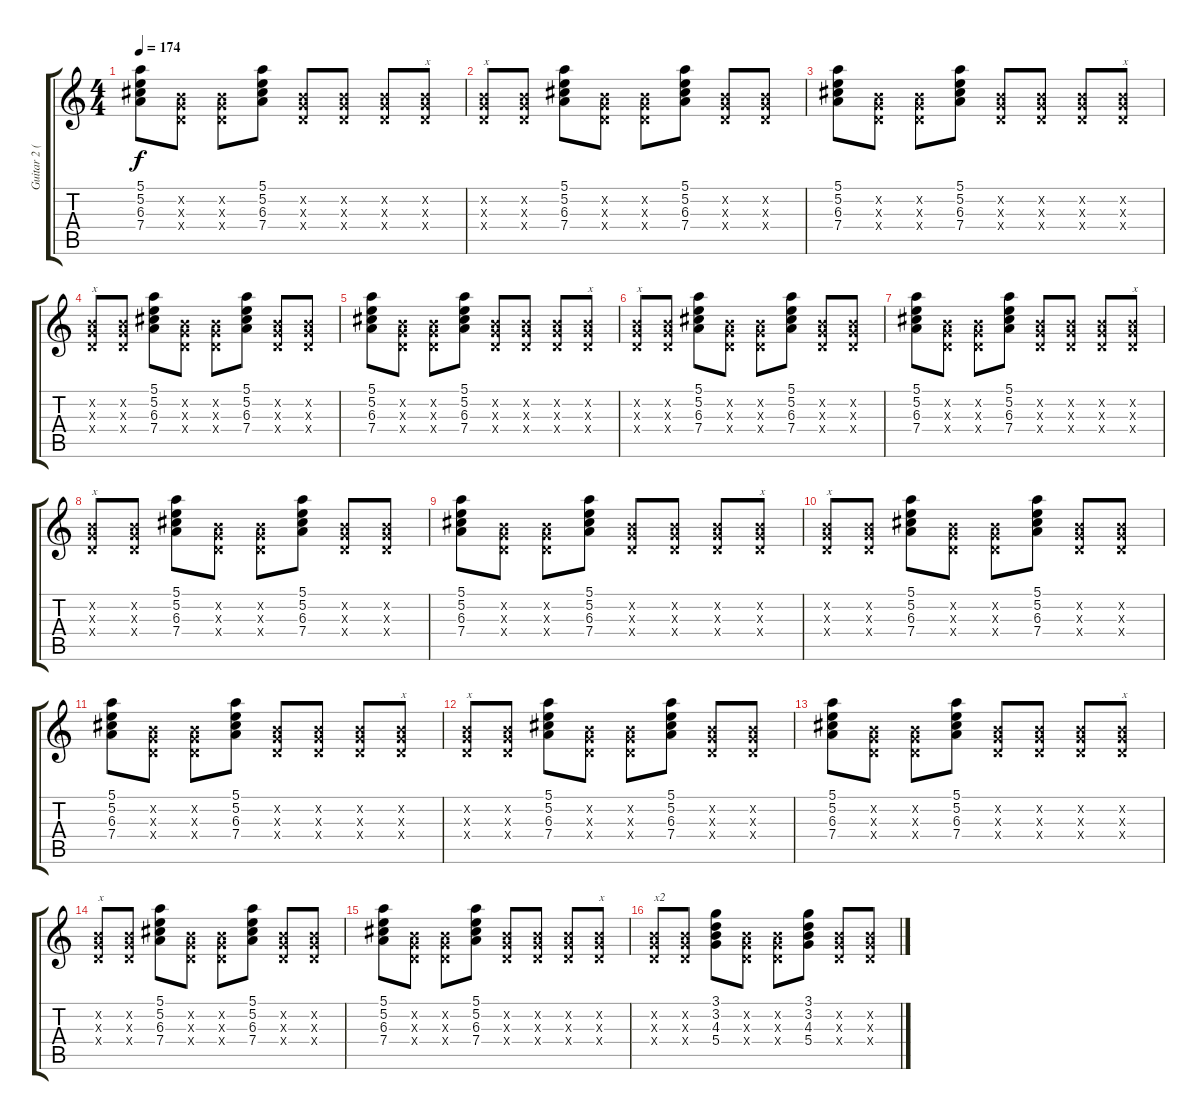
\track ("Guitar 2 (Clean)" "Guitar 2 (") {instrument electricguitarclean}
\staff {score tabs}
\tuning (E4 B3 G3 D3 A2 E2) {hide}
\ts (4 4)
\tempo 174
\clef g2
\ks c
(5.1 5.2 6.3 7.4).8{dy f} (0.2{x} 0.3{x} 0.4{x}).8 (0.2{x} 0.3{x} 0.4{x}).8 (5.1 5.2 6.3 7.4).8 (0.2{x} 0.3{x} 0.4{x}).8 (0.2{x} 0.3{x} 0.4{x}).8 (0.2{x} 0.3{x} 0.4{x}).8 (0.2{x} 0.3{x} 0.4{x}).8{txt "x"} |
(0.2{x} 0.3{x} 0.4{x}).8{txt "x"} (0.2{x} 0.3{x} 0.4{x}).8 (5.1 5.2 6.3 7.4).8 (0.2{x} 0.3{x} 0.4{x}).8 (0.2{x} 0.3{x} 0.4{x}).8 (5.1 5.2 6.3 7.4).8 (0.2{x} 0.3{x} 0.4{x}).8 (0.2{x} 0.3{x} 0.4{x}).8 |
(5.1 5.2 6.3 7.4).8 (0.2{x} 0.3{x} 0.4{x}).8 (0.2{x} 0.3{x} 0.4{x}).8 (5.1 5.2 6.3 7.4).8 (0.2{x} 0.3{x} 0.4{x}).8 (0.2{x} 0.3{x} 0.4{x}).8 (0.2{x} 0.3{x} 0.4{x}).8 (0.2{x} 0.3{x} 0.4{x}).8{txt "x"} |
(0.2{x} 0.3{x} 0.4{x}).8{txt "x"} (0.2{x} 0.3{x} 0.4{x}).8 (5.1 5.2 6.3 7.4).8 (0.2{x} 0.3{x} 0.4{x}).8 (0.2{x} 0.3{x} 0.4{x}).8 (5.1 5.2 6.3 7.4).8 (0.2{x} 0.3{x} 0.4{x}).8 (0.2{x} 0.3{x} 0.4{x}).8 |
(5.1 5.2 6.3 7.4).8 (0.2{x} 0.3{x} 0.4{x}).8 (0.2{x} 0.3{x} 0.4{x}).8 (5.1 5.2 6.3 7.4).8 (0.2{x} 0.3{x} 0.4{x}).8 (0.2{x} 0.3{x} 0.4{x}).8 (0.2{x} 0.3{x} 0.4{x}).8 (0.2{x} 0.3{x} 0.4{x}).8{txt "x"} |
(0.2{x} 0.3{x} 0.4{x}).8{txt "x"} (0.2{x} 0.3{x} 0.4{x}).8 (5.1 5.2 6.3 7.4).8 (0.2{x} 0.3{x} 0.4{x}).8 (0.2{x} 0.3{x} 0.4{x}).8 (5.1 5.2 6.3 7.4).8 (0.2{x} 0.3{x} 0.4{x}).8 (0.2{x} 0.3{x} 0.4{x}).8 |
(5.1 5.2 6.3 7.4).8 (0.2{x} 0.3{x} 0.4{x}).8 (0.2{x} 0.3{x} 0.4{x}).8 (5.1 5.2 6.3 7.4).8 (0.2{x} 0.3{x} 0.4{x}).8 (0.2{x} 0.3{x} 0.4{x}).8 (0.2{x} 0.3{x} 0.4{x}).8 (0.2{x} 0.3{x} 0.4{x}).8{txt "x"} |
(0.2{x} 0.3{x} 0.4{x}).8{txt "x"} (0.2{x} 0.3{x} 0.4{x}).8 (5.1 5.2 6.3 7.4).8 (0.2{x} 0.3{x} 0.4{x}).8 (0.2{x} 0.3{x} 0.4{x}).8 (5.1 5.2 6.3 7.4).8 (0.2{x} 0.3{x} 0.4{x}).8 (0.2{x} 0.3{x} 0.4{x}).8 |
(5.1 5.2 6.3 7.4).8 (0.2{x} 0.3{x} 0.4{x}).8 (0.2{x} 0.3{x} 0.4{x}).8 (5.1 5.2 6.3 7.4).8 (0.2{x} 0.3{x} 0.4{x}).8 (0.2{x} 0.3{x} 0.4{x}).8 (0.2{x} 0.3{x} 0.4{x}).8 (0.2{x} 0.3{x} 0.4{x}).8{txt "x"} |
(0.2{x} 0.3{x} 0.4{x}).8{txt "x"} (0.2{x} 0.3{x} 0.4{x}).8 (5.1 5.2 6.3 7.4).8 (0.2{x} 0.3{x} 0.4{x}).8 (0.2{x} 0.3{x} 0.4{x}).8 (5.1 5.2 6.3 7.4).8 (0.2{x} 0.3{x} 0.4{x}).8 (0.2{x} 0.3{x} 0.4{x}).8 |
(5.1 5.2 6.3 7.4).8 (0.2{x} 0.3{x} 0.4{x}).8 (0.2{x} 0.3{x} 0.4{x}).8 (5.1 5.2 6.3 7.4).8 (0.2{x} 0.3{x} 0.4{x}).8 (0.2{x} 0.3{x} 0.4{x}).8 (0.2{x} 0.3{x} 0.4{x}).8 (0.2{x} 0.3{x} 0.4{x}).8{txt "x"} |
(0.2{x} 0.3{x} 0.4{x}).8{txt "x"} (0.2{x} 0.3{x} 0.4{x}).8 (5.1 5.2 6.3 7.4).8 (0.2{x} 0.3{x} 0.4{x}).8 (0.2{x} 0.3{x} 0.4{x}).8 (5.1 5.2 6.3 7.4).8 (0.2{x} 0.3{x} 0.4{x}).8 (0.2{x} 0.3{x} 0.4{x}).8 |
(5.1 5.2 6.3 7.4).8 (0.2{x} 0.3{x} 0.4{x}).8 (0.2{x} 0.3{x} 0.4{x}).8 (5.1 5.2 6.3 7.4).8 (0.2{x} 0.3{x} 0.4{x}).8 (0.2{x} 0.3{x} 0.4{x}).8 (0.2{x} 0.3{x} 0.4{x}).8 (0.2{x} 0.3{x} 0.4{x}).8{txt "x"} |
(0.2{x} 0.3{x} 0.4{x}).8{txt "x"} (0.2{x} 0.3{x} 0.4{x}).8 (5.1 5.2 6.3 7.4).8 (0.2{x} 0.3{x} 0.4{x}).8 (0.2{x} 0.3{x} 0.4{x}).8 (5.1 5.2 6.3 7.4).8 (0.2{x} 0.3{x} 0.4{x}).8 (0.2{x} 0.3{x} 0.4{x}).8 |
(5.1 5.2 6.3 7.4).8 (0.2{x} 0.3{x} 0.4{x}).8 (0.2{x} 0.3{x} 0.4{x}).8 (5.1 5.2 6.3 7.4).8 (0.2{x} 0.3{x} 0.4{x}).8 (0.2{x} 0.3{x} 0.4{x}).8 (0.2{x} 0.3{x} 0.4{x}).8 (0.2{x} 0.3{x} 0.4{x}).8{txt "x"} |
(0.2{x} 0.3{x} 0.4{x}).8{txt "x2"} (0.2{x} 0.3{x} 0.4{x}).8 (3.1 3.2 4.3 5.4).8 (0.2{x} 0.3{x} 0.4{x}).8 (0.2{x} 0.3{x} 0.4{x}).8 (3.1 3.2 4.3 5.4).8 (0.2{x} 0.3{x} 0.4{x}).8 (0.2{x} 0.3{x} 0.4{x}).8
